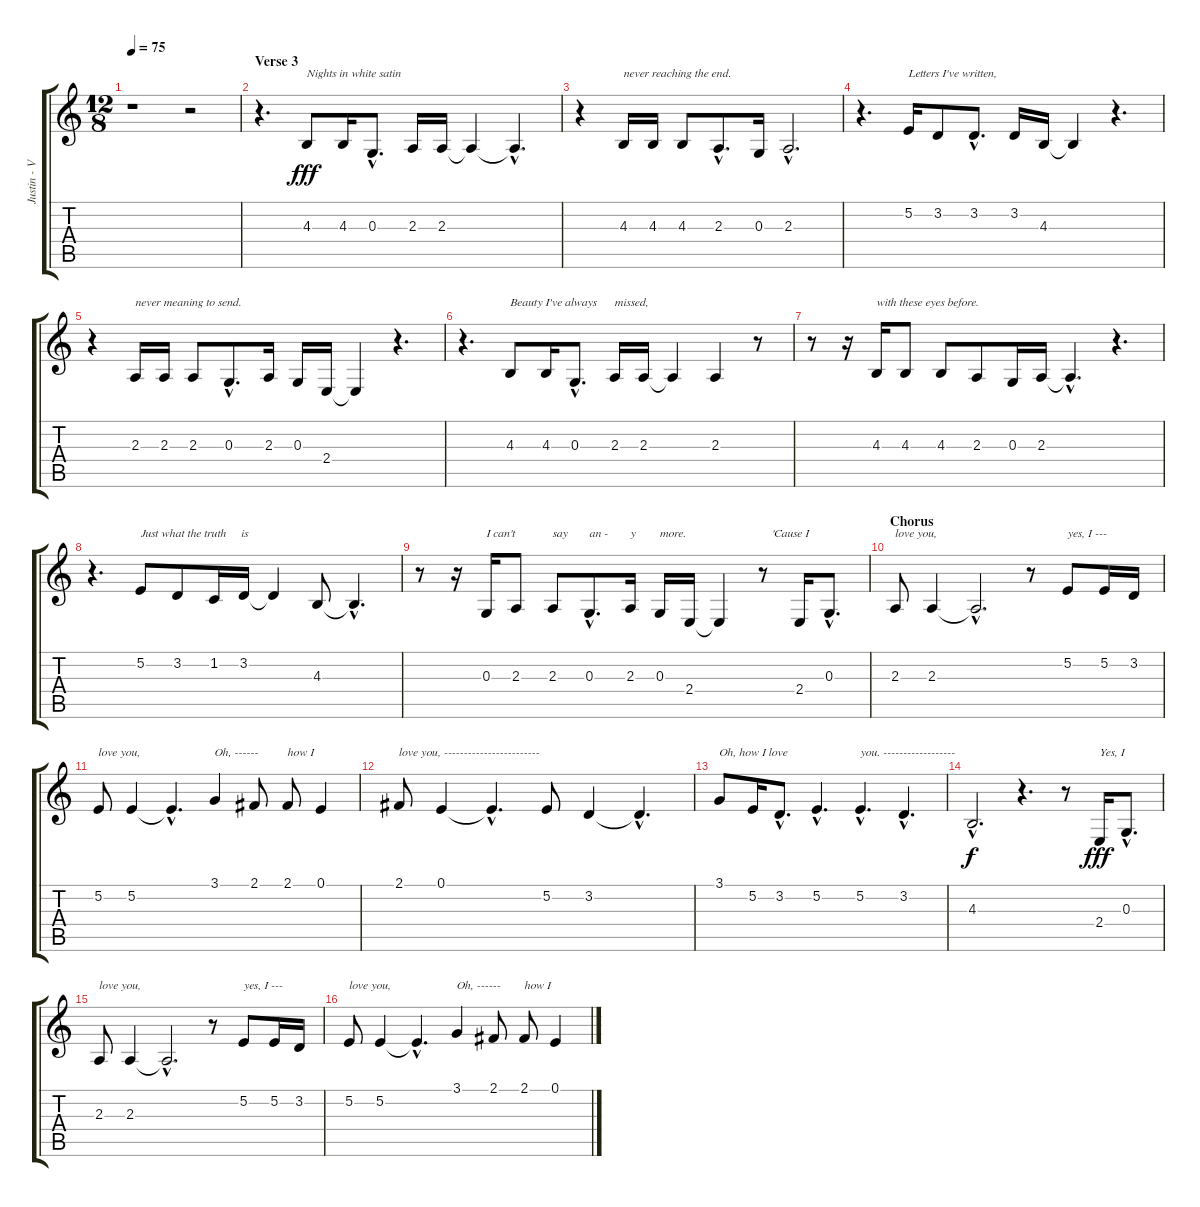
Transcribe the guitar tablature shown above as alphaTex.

\track ("Justin - Vocals" "Justin - V") {instrument altosax}
\staff {score tabs}
\tuning (E4 B3 G3 D3 A2 E2) {hide}
\ts (12 8)
\tempo 75
\clef g2
\ks c
r.1{dy f} r.2 |
\section ("" "Verse 3")
r.4{d} 4.3.8{txt "Nights in white satin" dy fff} 4.3.16 0.3{hac}.8{d} 2.3.16 2.3.16 2.3{t}.4 2.3{hac t}.4{d} |
r.4 4.3.16{txt "never reaching the end."} 4.3.16 4.3.8 2.3{hac}.8{d} 0.3.16 2.3{hac}.2{d} |
r.4{d} 5.2.16{txt "Letters I've written,"} 3.2.8 3.2{hac}.8{d} 3.2.16 4.3.16 4.3{t}.4 r.4{d} |
r.4 2.3.16{txt "never meaning to send."} 2.3.16 2.3.8 0.3{hac}.8{d} 2.3.16 0.3.16 2.4.16 2.4{t}.4 r.4{d} |
r.4{d} 4.3.8{txt "Beauty I've always      missed,"} 4.3.16 0.3{hac}.8{d} 2.3.16 2.3.16 2.3{t}.4 2.3.4 r.8 |
r.8 r.16 4.3.16{txt "with these eyes before."} 4.3.8 4.3.8 2.3.8 0.3.16 2.3.16 2.3{hac t}.4{d} r.4{d} |
r.4{d} 5.2.8{txt "Just what the truth     is"} 3.2.8 1.2.16 3.2.16 3.2{t}.4 4.3.8 4.3{hac t}.4{d} |
r.8 r.16 0.3.16{txt "I can't "} 2.3.8 2.3.8{txt "say"} 0.3{hac}.8{d txt "an -"} 2.3.16{txt "y"} 0.3.16{txt "more."} 2.4.16 2.4{t}.4 r.8{txt "   'Cause I"} 2.4.16 0.3{hac}.8{d} |
\section ("" "Chorus")
2.3.8{txt "love you,"} 2.3.4 2.3{hac t}.2{d} r.8 5.2.8{txt "yes, I ---"} 5.2.16 3.2.16 |
5.2.8{txt "love you,"} 5.2.4 5.2{hac t}.4{d} 3.1.4{txt "Oh, ------"} 2.1.8 2.1.8{txt "how I"} 0.1.4 |
2.1.8{txt "love you, ------------------------"} 0.1.4 0.1{hac t}.4{d} 5.2.8 3.2.4 3.2{hac t}.4{d} |
3.1.8{txt "Oh, how I love"} 5.2.16 3.2{hac}.8{d} 5.2{hac}.4{d} 5.2{hac}.4{d txt "you. ------------------"} 3.2{hac}.4{d txt " "} |
4.3{hac}.2{d dy f} r.4{d} r.8 2.4.16{txt "Yes, I" dy fff} 0.3{hac}.8{d} |
2.3.8{txt "love you,"} 2.3.4 2.3{hac t}.2{d} r.8 5.2.8{txt "yes, I ---"} 5.2.16 3.2.16 |
5.2.8{txt "love you,"} 5.2.4 5.2{hac t}.4{d} 3.1.4{txt "Oh, ------"} 2.1.8 2.1.8{txt "how I"} 0.1.4
